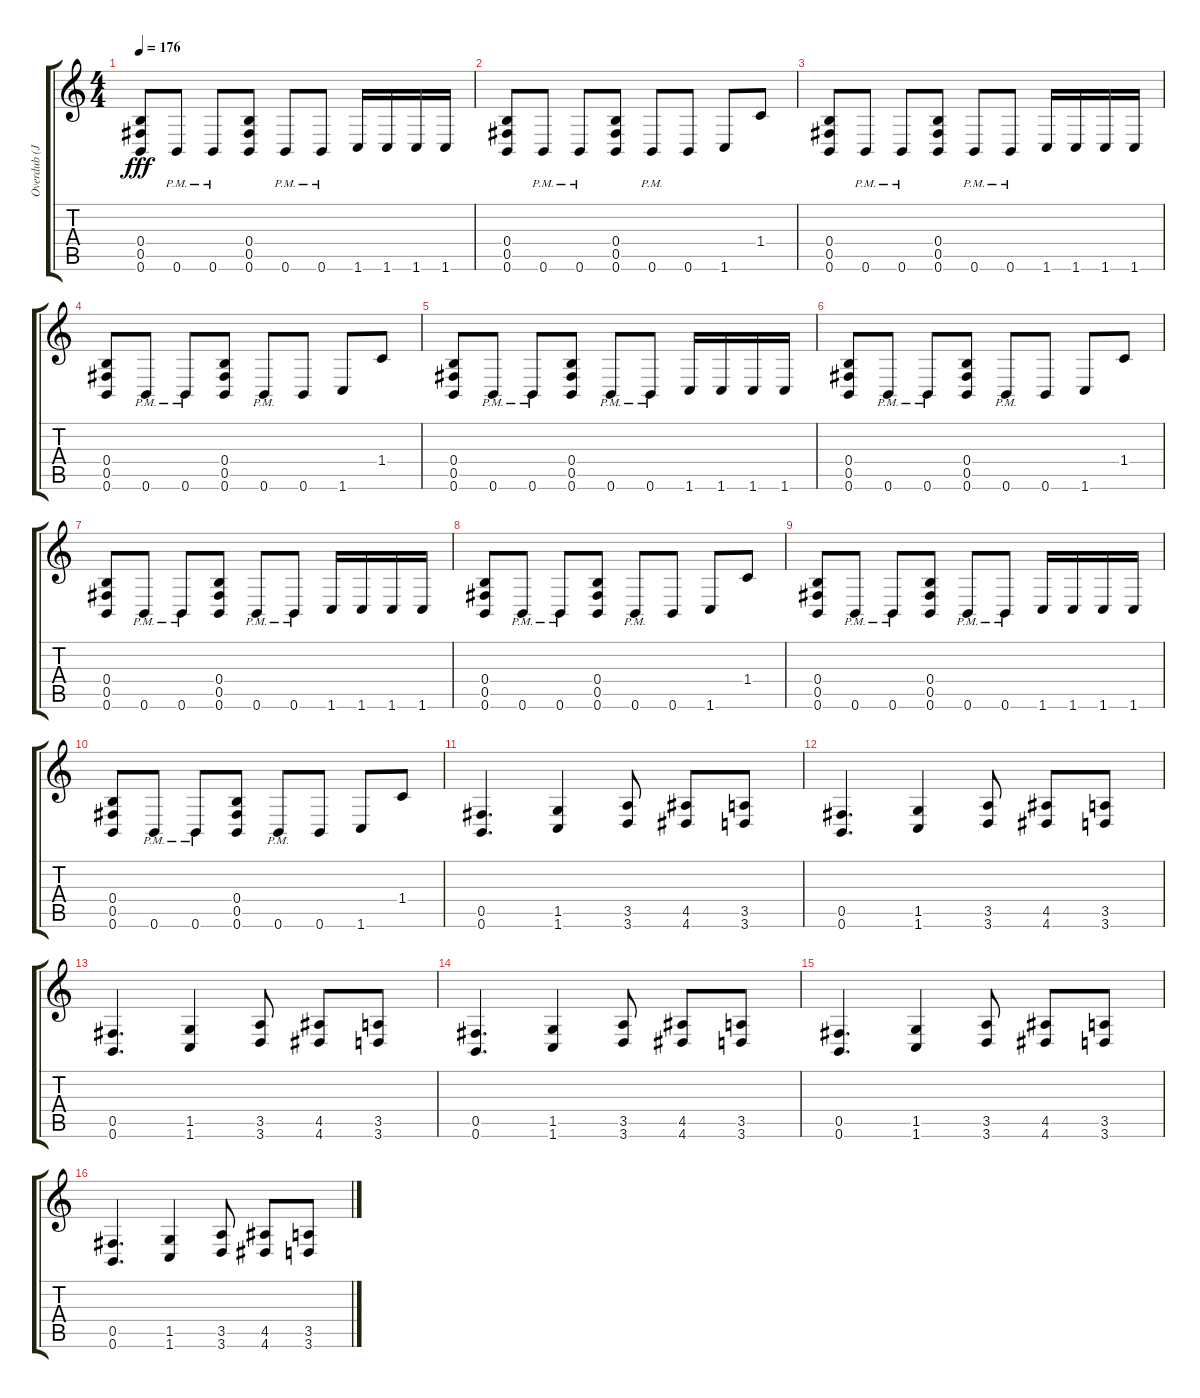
\track ("Overdub (James)" "Overdub (J") {instrument overdrivenguitar}
\staff {score tabs}
\tuning (Db4 Ab3 E3 B2 Gb2 B1) {hide}
\ts (4 4)
\tempo 176
\clef g2
\ks c
(0.4 0.5 0.6).8{dy fff} 0.6{pm}.8 0.6{pm}.8 (0.4 0.5 0.6).8 0.6{pm}.8 0.6{pm}.8 1.6.16 1.6.16 1.6.16 1.6.16 |
(0.4 0.5 0.6).8 0.6{pm}.8 0.6{pm}.8 (0.4 0.5 0.6).8 0.6{pm}.8 0.6.8 1.6.8 1.4.8 |
(0.4 0.5 0.6).8 0.6{pm}.8 0.6{pm}.8 (0.4 0.5 0.6).8 0.6{pm}.8 0.6{pm}.8 1.6.16 1.6.16 1.6.16 1.6.16 |
(0.4 0.5 0.6).8 0.6{pm}.8 0.6{pm}.8 (0.4 0.5 0.6).8 0.6{pm}.8 0.6.8 1.6.8 1.4.8 |
(0.4 0.5 0.6).8 0.6{pm}.8 0.6{pm}.8 (0.4 0.5 0.6).8 0.6{pm}.8 0.6{pm}.8 1.6.16 1.6.16 1.6.16 1.6.16 |
(0.4 0.5 0.6).8 0.6{pm}.8 0.6{pm}.8 (0.4 0.5 0.6).8 0.6{pm}.8 0.6.8 1.6.8 1.4.8 |
(0.4 0.5 0.6).8 0.6{pm}.8 0.6{pm}.8 (0.4 0.5 0.6).8 0.6{pm}.8 0.6{pm}.8 1.6.16 1.6.16 1.6.16 1.6.16 |
(0.4 0.5 0.6).8 0.6{pm}.8 0.6{pm}.8 (0.4 0.5 0.6).8 0.6{pm}.8 0.6.8 1.6.8 1.4.8 |
(0.4 0.5 0.6).8 0.6{pm}.8 0.6{pm}.8 (0.4 0.5 0.6).8 0.6{pm}.8 0.6{pm}.8 1.6.16 1.6.16 1.6.16 1.6.16 |
(0.4 0.5 0.6).8 0.6{pm}.8 0.6{pm}.8 (0.4 0.5 0.6).8 0.6{pm}.8 0.6.8 1.6.8 1.4.8 |
(0.5 0.6).4{d} (1.5 1.6).4 (3.5 3.6).8 (4.5 4.6).8 (3.5 3.6).8 |
(0.5 0.6).4{d} (1.5 1.6).4 (3.5 3.6).8 (4.5 4.6).8 (3.5 3.6).8 |
(0.5 0.6).4{d} (1.5 1.6).4 (3.5 3.6).8 (4.5 4.6).8 (3.5 3.6).8 |
(0.5 0.6).4{d} (1.5 1.6).4 (3.5 3.6).8 (4.5 4.6).8 (3.5 3.6).8 |
(0.5 0.6).4{d} (1.5 1.6).4 (3.5 3.6).8 (4.5 4.6).8 (3.5 3.6).8 |
(0.5 0.6).4{d} (1.5 1.6).4 (3.5 3.6).8 (4.5 4.6).8 (3.5 3.6).8
